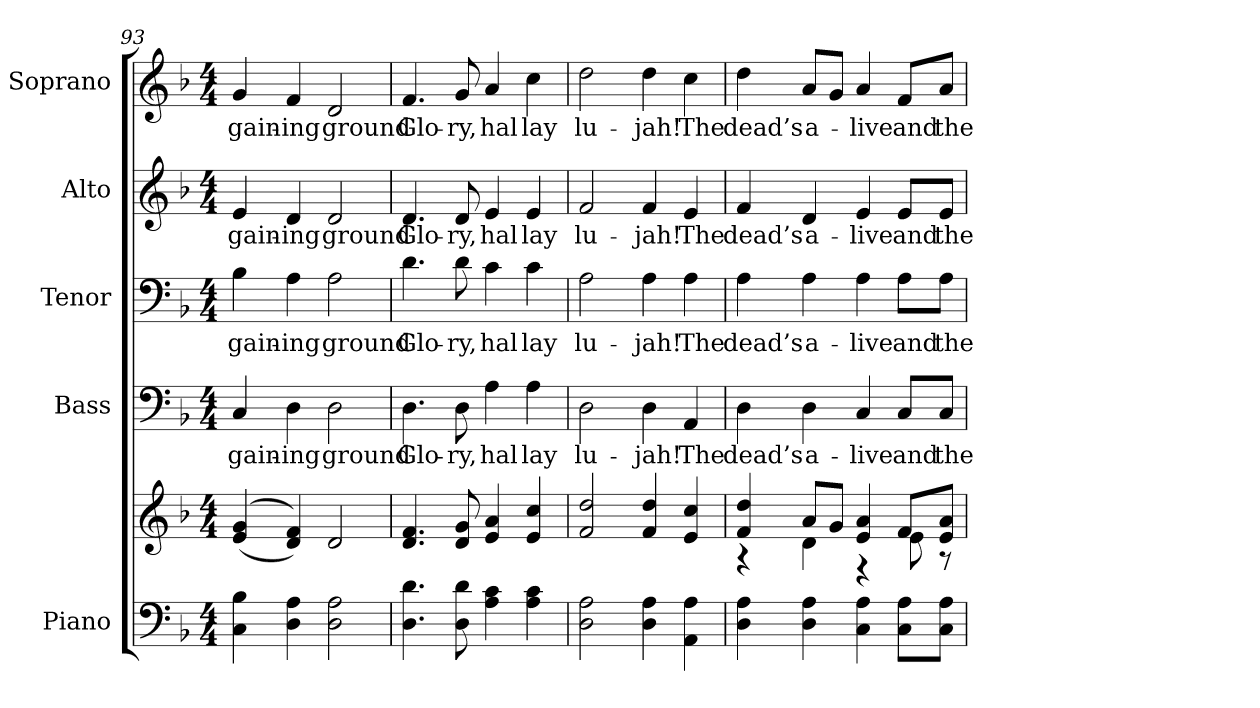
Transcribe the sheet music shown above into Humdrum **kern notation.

**kern	**kern	**kern	**text	**kern	**text	**kern	**text	**kern	**text
*part5	*part5	*part4	*part4	*part3	*part3	*part2	*part2	*part1	*part1
*staff6	*staff5	*staff4	*staff4	*staff3	*staff3	*staff2	*staff2	*staff1	*staff1
*I"Piano	*	*I"Bass	*	*I"Tenor	*	*I"Alto	*	*I"Soprano	*
*I'Pno.	*	*I'B.	*	*I'T.	*	*I'A.	*	*I'S.	*
*clefF4	*clefG2	*clefF4	*	*clefF4	*	*clefG2	*	*clefG2	*
*k[b-]	*k[b-]	*k[b-]	*	*k[b-]	*	*k[b-]	*	*k[b-]	*
*d:	*d:	*d:	*	*d:	*	*d:	*	*d:	*
*M4/4	*M4/4	*M4/4	*	*M4/4	*	*M4/4	*	*M4/4	*
=93	=93	=93	=93	=93	=93	=93	=93	=93	=93
!	!	!	!LO:LY:b:color=#000000	!	!	!	!	!	!
!	!	!	!	!	!LO:LY:b:color=#000000	!	!	!	!
!	!	!	!	!	!	!	!LO:LY:b:color=#000000	!	!
!	!	!	!	!	!	!	!	!	!LO:LY:b:color=#000000
4Ci\ 4B-i	((4ei/ 4gi	4Ci/	gain-	4B-i\	gain-	4ei/	gain-	4gi/	gain-
!	!	!	!LO:LY:b:color=#000000	!	!	!	!	!	!
!	!	!	!	!	!LO:LY:b:color=#000000	!	!	!	!
!	!	!	!	!	!	!	!LO:LY:b:color=#000000	!	!
!	!	!	!	!	!	!	!	!	!LO:LY:b:color=#000000
4Di\ 4Ai	4di/ 4fi))	4Di\	-ing	4Ai\	-ing	4di/	-ing	4fi/	-ing
!	!	!	!LO:LY:b:color=#000000	!	!	!	!	!	!
!	!	!	!	!	!LO:LY:b:color=#000000	!	!	!	!
!	!	!	!	!	!	!	!LO:LY:b:color=#000000	!	!
!	!	!	!	!	!	!	!	!	!LO:LY:b:color=#000000
2Di\ 2Ai	2di/	2Di\	ground	2Ai\	ground	2di/	ground	2di/	ground
=94	=94	=94	=94	=94	=94	=94	=94	=94	=94
!	!	!	!LO:LY:b:color=#000000	!	!	!	!	!	!
!	!	!	!	!	!LO:LY:b:color=#000000	!	!	!	!
!	!	!	!	!	!	!	!LO:LY:b:color=#000000	!	!
!	!	!	!	!	!	!	!	!	!LO:LY:b:color=#000000
4.Di\ 4.di	4.di/ 4.fi	4.Di\	Glo-	4.di\	Glo-	4.di/	Glo-	4.fi/	Glo-
!	!	!	!LO:LY:b:color=#000000	!	!	!	!	!	!
!	!	!	!	!	!LO:LY:b:color=#000000	!	!	!	!
!	!	!	!	!	!	!	!LO:LY:b:color=#000000	!	!
!	!	!	!	!	!	!	!	!	!LO:LY:b:color=#000000
8Di\ 8di	8di/ 8gi	8Di\	-ry,	8di\	-ry,	8di/	-ry,	8gi/	-ry,
!	!	!	!LO:LY:b:color=#000000	!	!	!	!	!	!
!	!	!	!	!	!LO:LY:b:color=#000000	!	!	!	!
!	!	!	!	!	!	!	!LO:LY:b:color=#000000	!	!
!	!	!	!	!	!	!	!	!	!LO:LY:b:color=#000000
4Ai\ 4ci	4ei/ 4ai	4Ai\	hal	4ci\	hal	4ei/	hal	4ai/	hal
!	!	!	!LO:LY:b:color=#000000	!	!	!	!	!	!
!	!	!	!	!	!LO:LY:b:color=#000000	!	!	!	!
!	!	!	!	!	!	!	!LO:LY:b:color=#000000	!	!
!	!	!	!	!	!	!	!	!	!LO:LY:b:color=#000000
4Ai\ 4ci	4ei/ 4cci	4Ai\	lay	4ci\	lay	4ei/	lay	4cci\	lay
!!LO:PB:g=z
=95	=95	=95	=95	=95	=95	=95	=95	=95	=95
!	!	!	!LO:LY:b:color=#000000	!	!	!	!	!	!
!	!	!	!	!	!LO:LY:b:color=#000000	!	!	!	!
!	!	!	!	!	!	!	!LO:LY:b:color=#000000	!	!
!	!	!	!	!	!	!	!	!	!LO:LY:b:color=#000000
2Di\ 2Ai	2fi/ 2ddi	2Di\	lu-	2Ai\	lu-	2fi/	lu-	2ddi\	lu-
!	!	!	!LO:LY:b:color=#000000	!	!	!	!	!	!
!	!	!	!	!	!LO:LY:b:color=#000000	!	!	!	!
!	!	!	!	!	!	!	!LO:LY:b:color=#000000	!	!
!	!	!	!	!	!	!	!	!	!LO:LY:b:color=#000000
4Di\ 4Ai	4fi/ 4ddi	4Di\	-jah!	4Ai\	-jah!	4fi/	-jah!	4ddi\	-jah!
!	!	!	!LO:LY:b:color=#000000	!	!	!	!	!	!
!	!	!	!	!	!LO:LY:b:color=#000000	!	!	!	!
!	!	!	!	!	!	!	!LO:LY:b:color=#000000	!	!
!	!	!	!	!	!	!	!	!	!LO:LY:b:color=#000000
4AAi\ 4Ai	4ei/ 4cci	4AAi/	The	4Ai\	The	4ei/	The	4cci\	The
=96	=96	=96	=96	=96	=96	=96	=96	=96	=96
*	*^	*	*	*	*	*	*	*	*
!	!	!	!	!LO:LY:b:color=#000000	!	!	!	!	!	!
!	!	!	!	!	!	!LO:LY:b:color=#000000	!	!	!	!
!	!	!	!	!	!	!	!	!LO:LY:b:color=#000000	!	!
!	!	!	!	!	!	!	!	!	!	!LO:LY:b:color=#000000
4Di\ 4Ai	4fi/ 4ddi	4r	4Di\	dead’s	4Ai\	dead’s	4fi/	dead’s	4ddi\	dead’s
!	!	!	!	!LO:LY:b:color=#000000	!	!	!	!	!	!
!	!	!	!	!	!	!LO:LY:b:color=#000000	!	!	!	!
!	!	!	!	!	!	!	!	!LO:LY:b:color=#000000	!	!
!	!	!	!	!	!	!	!	!	!	!LO:LY:b:color=#000000
4Di\ 4Ai	8ai/L	4di\	4Di\	a-	4Ai\	a-	4di/	a-	8ai/L	a-
.	8gi/J	.	.	.	.	.	.	.	8gi/J	.
!	!	!	!	!LO:LY:b:color=#000000	!	!	!	!	!	!
!	!	!	!	!	!	!LO:LY:b:color=#000000	!	!	!	!
!	!	!	!	!	!	!	!	!LO:LY:b:color=#000000	!	!
!	!	!	!	!	!	!	!	!	!	!LO:LY:b:color=#000000
4Ci\ 4Ai	4ei/ 4ai	4r	4Ci/	-live	4Ai\	-live	4ei/	-live	4ai/	-live
!	!	!	!	!LO:LY:b:color=#000000	!	!	!	!	!	!
!	!	!	!	!	!	!LO:LY:b:color=#000000	!	!	!	!
!	!	!	!	!	!	!	!	!LO:LY:b:color=#000000	!	!
!	!	!	!	!	!	!	!	!	!	!LO:LY:b:color=#000000
8Ci\ 8AiL	8fi/L	8ei\	8Ci/L	and	8Ai\L	and	8ei/L	and	8fi/L	and
!	!	!	!	!LO:LY:b:color=#000000	!	!	!	!	!	!
!	!	!	!	!	!	!LO:LY:b:color=#000000	!	!	!	!
!	!	!	!	!	!	!	!	!LO:LY:b:color=#000000	!	!
!	!	!	!	!	!	!	!	!	!	!LO:LY:b:color=#000000
8Ci\ 8AiJ	8ei/ 8aiJ	8r	8Ci/J	the	8Ai\J	the	8ei/J	the	8ai/J	the
*	*v	*v	*	*	*	*	*	*	*	*
=	=	=	=	=	=	=	=	=	=
*-	*-	*-	*-	*-	*-	*-	*-	*-	*-
